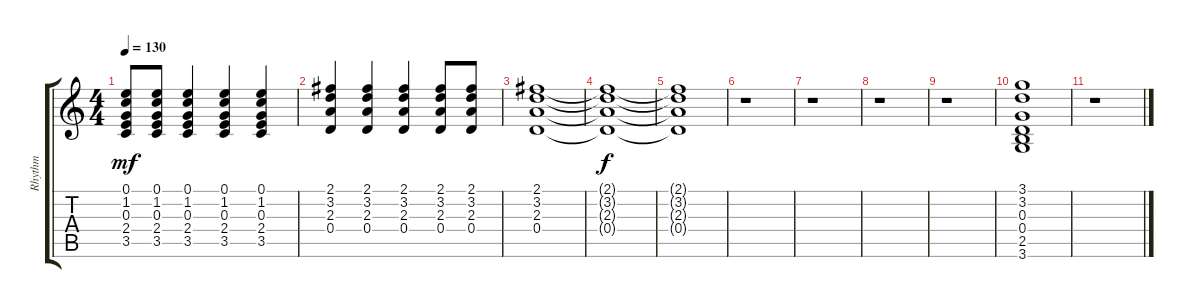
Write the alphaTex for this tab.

\track ("Rhythm" "Rhythm") {instrument electricguitarjazz}
\staff {score tabs}
\tuning (E4 B3 G3 D3 A2 E2) {hide}
\ts (4 4)
\tempo 130
\clef g2
\ks c
(0.1 1.2 0.3 2.4 3.5).8{dy mf} (0.1 1.2 0.3 2.4 3.5).8 (0.1 1.2 0.3 2.4 3.5).4 (0.1 1.2 0.3 2.4 3.5).4 (0.1 1.2 0.3 2.4 3.5).4 |
(2.1 3.2 2.3 0.4).4 (2.1 3.2 2.3 0.4).4 (2.1 3.2 2.3 0.4).4 (2.1 3.2 2.3 0.4).8 (2.1 3.2 2.3 0.4).8 |
(2.1 3.2 2.3 0.4).1 |
(2.1{t} 3.2{t} 2.3{t} 0.4{t}).1{dy f} |
(2.1{t} 3.2{t} 2.3{t} 0.4{t}).1 |
r.1 |
r.1 |
r.1 |
r.1 |
(3.1 3.2 0.3 0.4 2.5 3.6).1 |
r.1
